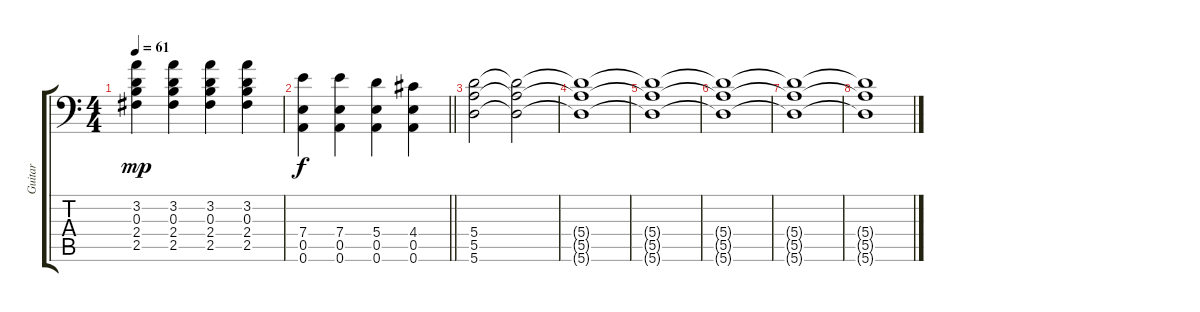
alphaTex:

\track ("Guitar" "Guitar") {instrument distortionguitar}
\staff {score tabs}
\tuning (B3 Gb3 D3 A2 E2 A1) {hide}
\ts (4 4)
\tempo 61
\clef f4
\ks c
(3.2 0.3 2.4 2.5).4{dy mp} (3.2 0.3 2.4 2.5).4 (3.2 0.3 2.4 2.5).4 (3.2 0.3 2.4 2.5).4 |
\barLineRight lightlight
(7.4 0.5 0.6).4{dy f} (7.4 0.5 0.6).4 (5.4 0.5 0.6).4 (4.4 0.5 0.6).4 |
\section ("" "")
(5.4 5.5 5.6).2 (5.4{t} 5.5{t} 5.6{t}).2{volume 0} |
(5.4{t} 5.5{t} 5.6{t}).1 |
(5.4{t} 5.5{t} 5.6{t}).1 |
(5.4{t} 5.5{t} 5.6{t}).1 |
(5.4{t} 5.5{t} 5.6{t}).1 |
(5.4{t} 5.5{t} 5.6{t}).1
